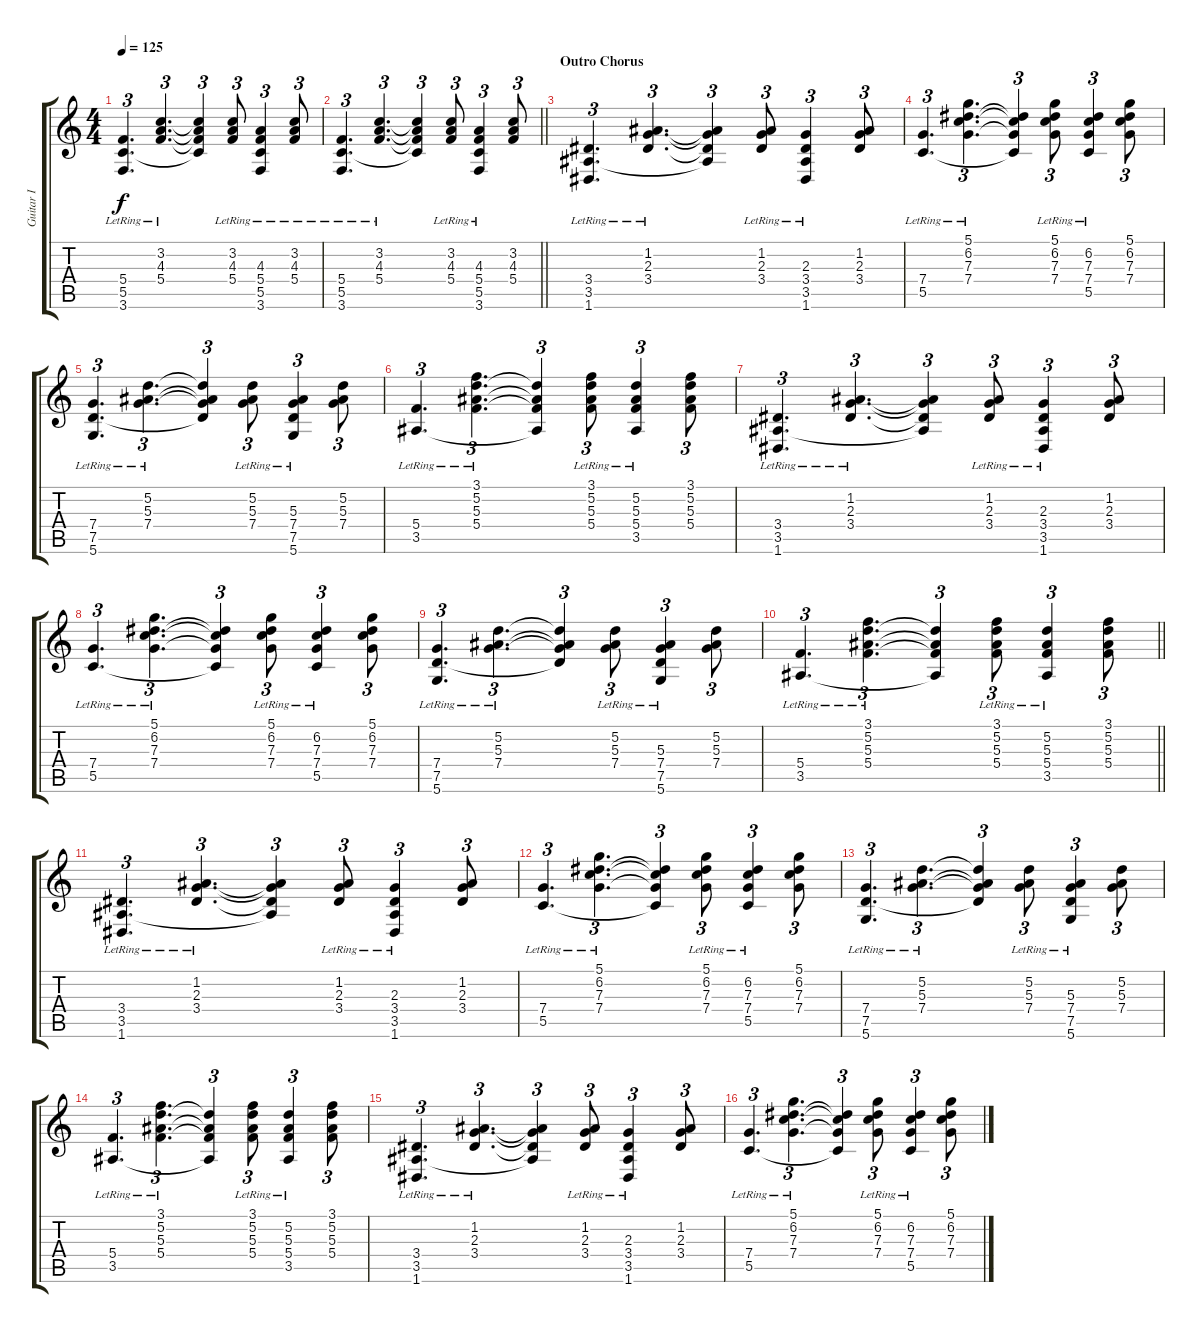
\track ("Guitar I" "Guitar I") {instrument electricguitarjazz}
\staff {score tabs}
\tuning (D4 A3 F3 C3 G2 D2) {hide}
\ts (4 4)
\tempo 125
\clef g2
\ks c
(5.4{lr} 5.5{lr} 3.6{lr}).4{d tu (3 2) dy f} (3.2{lr} 4.3{lr} 5.4{lr}).4{d tu (3 2)} (3.2{t} 4.3{t} 5.4{t} 5.5{t}).4{tu (3 2)} (3.2{lr} 4.3{lr} 5.4{lr}).8{tu (3 2)} (4.3{lr} 5.4{lr} 5.5{lr} 3.6{lr}).4{tu (3 2)} (3.2{lr} 4.3{lr} 5.4{lr}).8{tu (3 2)} |
\barLineRight lightlight
(5.4{lr} 5.5{lr} 3.6{lr}).4{d tu (3 2)} (3.2{lr} 4.3{lr} 5.4{lr}).4{d tu (3 2)} (3.2{t} 4.3{t} 5.4{t} 5.5{t}).4{tu (3 2)} (3.2{lr} 4.3{lr} 5.4{lr}).8{tu (3 2)} (4.3{lr} 5.4{lr} 5.5{lr} 3.6{lr}).4{tu (3 2)} (3.2 4.3 5.4).8{tu (3 2)} |
\section ("" "Outro Chorus")
(3.4{lr} 3.5{lr} 1.6{lr}).4{d tu (3 2)} (1.2{lr} 2.3{lr} 3.4{lr}).4{d tu (3 2)} (1.2{t} 2.3{t} 3.4{t} 3.5{t}).4{tu (3 2)} (1.2{lr} 2.3{lr} 3.4{lr}).8{tu (3 2)} (2.3{lr} 3.4{lr} 3.5{lr} 1.6{lr}).4{tu (3 2)} (1.2 2.3 3.4).8{tu (3 2)} |
(7.4{lr} 5.5{lr}).4{d tu (3 2)} (5.1{lr} 6.2{lr} 7.3{lr} 7.4{lr}).4{d tu (3 2)} (6.2{t} 7.3{t} 7.4{t} 5.5{t}).4{tu (3 2)} (5.1{lr} 6.2{lr} 7.3{lr} 7.4{lr}).8{tu (3 2)} (6.2{lr} 7.3{lr} 7.4{lr} 5.5{lr}).4{tu (3 2)} (5.1 6.2 7.3 7.4).8{tu (3 2)} |
(7.4{lr} 7.5{lr} 5.6{lr}).4{d tu (3 2)} (5.2{lr} 5.3{lr} 7.4{lr}).4{d tu (3 2)} (5.2{t} 5.3{t} 7.4{t} 7.5{t}).4{tu (3 2)} (5.2{lr} 5.3{lr} 7.4{lr}).8{tu (3 2)} (5.3{lr} 7.4{lr} 7.5{lr} 5.6{lr}).4{tu (3 2)} (5.2 5.3 7.4).8{tu (3 2)} |
(5.4{lr} 3.5{lr}).4{d tu (3 2)} (3.1{lr} 5.2{lr} 5.3{lr} 5.4{lr}).4{d tu (3 2)} (5.2{t} 5.3{t} 5.4{t} 3.5{t}).4{tu (3 2)} (3.1{lr} 5.2{lr} 5.3{lr} 5.4{lr}).8{tu (3 2)} (5.2{lr} 5.3{lr} 5.4{lr} 3.5{lr}).4{tu (3 2)} (3.1 5.2 5.3 5.4).8{tu (3 2)} |
(3.4{lr} 3.5{lr} 1.6{lr}).4{d tu (3 2)} (1.2{lr} 2.3{lr} 3.4{lr}).4{d tu (3 2)} (1.2{t} 2.3{t} 3.4{t} 3.5{t}).4{tu (3 2)} (1.2{lr} 2.3{lr} 3.4{lr}).8{tu (3 2)} (2.3{lr} 3.4{lr} 3.5{lr} 1.6{lr}).4{tu (3 2)} (1.2 2.3 3.4).8{tu (3 2)} |
(7.4{lr} 5.5{lr}).4{d tu (3 2)} (5.1{lr} 6.2{lr} 7.3{lr} 7.4{lr}).4{d tu (3 2)} (6.2{t} 7.3{t} 7.4{t} 5.5{t}).4{tu (3 2)} (5.1{lr} 6.2{lr} 7.3{lr} 7.4{lr}).8{tu (3 2)} (6.2{lr} 7.3{lr} 7.4{lr} 5.5{lr}).4{tu (3 2)} (5.1 6.2 7.3 7.4).8{tu (3 2)} |
(7.4{lr} 7.5{lr} 5.6{lr}).4{d tu (3 2)} (5.2{lr} 5.3{lr} 7.4{lr}).4{d tu (3 2)} (5.2{t} 5.3{t} 7.4{t} 7.5{t}).4{tu (3 2)} (5.2{lr} 5.3{lr} 7.4{lr}).8{tu (3 2)} (5.3{lr} 7.4{lr} 7.5{lr} 5.6{lr}).4{tu (3 2)} (5.2 5.3 7.4).8{tu (3 2)} |
\barLineRight lightlight
(5.4{lr} 3.5{lr}).4{d tu (3 2)} (3.1{lr} 5.2{lr} 5.3{lr} 5.4{lr}).4{d tu (3 2)} (5.2{t} 5.3{t} 5.4{t} 3.5{t}).4{tu (3 2)} (3.1{lr} 5.2{lr} 5.3{lr} 5.4{lr}).8{tu (3 2)} (5.2{lr} 5.3{lr} 5.4{lr} 3.5{lr}).4{tu (3 2)} (3.1 5.2 5.3 5.4).8{tu (3 2)} |
(3.4{lr} 3.5{lr} 1.6{lr}).4{d tu (3 2)} (1.2{lr} 2.3{lr} 3.4{lr}).4{d tu (3 2)} (1.2{t} 2.3{t} 3.4{t} 3.5{t}).4{tu (3 2)} (1.2{lr} 2.3{lr} 3.4{lr}).8{tu (3 2)} (2.3{lr} 3.4{lr} 3.5{lr} 1.6{lr}).4{tu (3 2)} (1.2 2.3 3.4).8{tu (3 2)} |
(7.4{lr} 5.5{lr}).4{d tu (3 2)} (5.1{lr} 6.2{lr} 7.3{lr} 7.4{lr}).4{d tu (3 2)} (6.2{t} 7.3{t} 7.4{t} 5.5{t}).4{tu (3 2)} (5.1{lr} 6.2{lr} 7.3{lr} 7.4{lr}).8{tu (3 2)} (6.2{lr} 7.3{lr} 7.4{lr} 5.5{lr}).4{tu (3 2)} (5.1 6.2 7.3 7.4).8{tu (3 2)} |
(7.4{lr} 7.5{lr} 5.6{lr}).4{d tu (3 2)} (5.2{lr} 5.3{lr} 7.4{lr}).4{d tu (3 2)} (5.2{t} 5.3{t} 7.4{t} 7.5{t}).4{tu (3 2)} (5.2{lr} 5.3{lr} 7.4{lr}).8{tu (3 2)} (5.3{lr} 7.4{lr} 7.5{lr} 5.6{lr}).4{tu (3 2)} (5.2 5.3 7.4).8{tu (3 2)} |
(5.4{lr} 3.5{lr}).4{d tu (3 2)} (3.1{lr} 5.2{lr} 5.3{lr} 5.4{lr}).4{d tu (3 2)} (5.2{t} 5.3{t} 5.4{t} 3.5{t}).4{tu (3 2)} (3.1{lr} 5.2{lr} 5.3{lr} 5.4{lr}).8{tu (3 2)} (5.2{lr} 5.3{lr} 5.4{lr} 3.5{lr}).4{tu (3 2)} (3.1 5.2 5.3 5.4).8{tu (3 2)} |
(3.4{lr} 3.5{lr} 1.6{lr}).4{d tu (3 2)} (1.2{lr} 2.3{lr} 3.4{lr}).4{d tu (3 2)} (1.2{t} 2.3{t} 3.4{t} 3.5{t}).4{tu (3 2)} (1.2{lr} 2.3{lr} 3.4{lr}).8{tu (3 2)} (2.3{lr} 3.4{lr} 3.5{lr} 1.6{lr}).4{tu (3 2)} (1.2 2.3 3.4).8{tu (3 2)} |
(7.4{lr} 5.5{lr}).4{d tu (3 2)} (5.1{lr} 6.2{lr} 7.3{lr} 7.4{lr}).4{d tu (3 2)} (6.2{t} 7.3{t} 7.4{t} 5.5{t}).4{tu (3 2)} (5.1{lr} 6.2{lr} 7.3{lr} 7.4{lr}).8{tu (3 2)} (6.2{lr} 7.3{lr} 7.4{lr} 5.5{lr}).4{tu (3 2)} (5.1 6.2 7.3 7.4).8{tu (3 2)}
